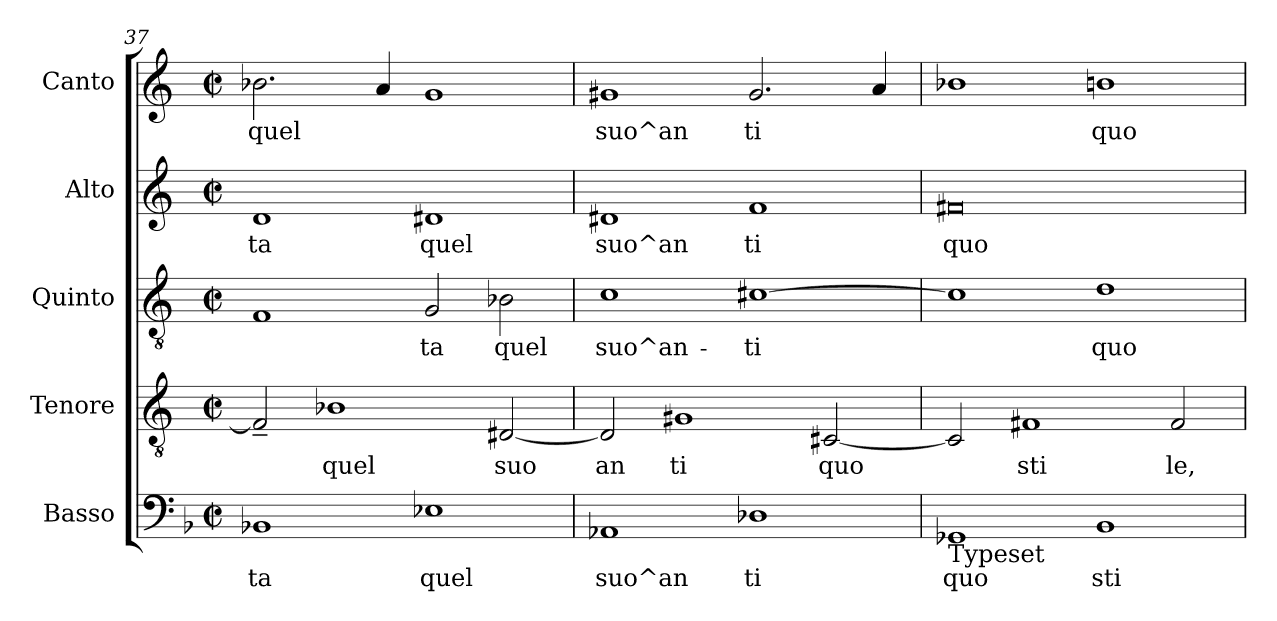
**kern	**text	**kern	**text	**kern	**text	**kern	**text	**kern	**text
*part5	*part5	*part4	*part4	*part3	*part3	*part2	*part2	*part1	*part1
*staff5	*staff5	*staff4	*staff4	*staff3	*staff3	*staff2	*staff2	*staff1	*staff1
*I"Basso	*	*I"Tenore	*	*I"Quinto	*	*I"Alto	*	*I"Canto	*
!!LO:PB:g=z
*clefF4	*	*clefGv2	*	*clefGv2	*	*clefG2	*	*clefG2	*
*	*	*ITrd-3c-5	*	*ITrd-3c-5	*	*ITrd-3c-5	*	*ITrd-3c-5	*
*k[b-]	*	*k[b-]	*	*k[b-]	*	*k[b-]	*	*k[b-]	*
*F:	*	*F:	*	*F:	*	*F:	*	*F:	*
*M2/2	*	*M2/2	*	*M2/2	*	*M2/2	*	*M2/2	*
*met(c|)	*	*met(c|)	*	*met(c|)	*	*met(c|)	*	*met(c|)	*
=37	=37	=37	=37	=37	=37	=37	=37	=37	=37
!	!LO:LY:b:cj	!	!LO:LY:b:cj	!	!LO:LY:b:cj	!	!LO:LY:b:cj	!	!LO:LY:b:cj
1BB-X	-ta	2B-~</]	.	1B-	--	1g	-ta	2.ee-X\	quel
!	!	!	!LO:LY:b:cj	!	!	!	!	!	!
.	.	1e-X	quel	.	.	.	.	.	.
!	!	!	!	!	!	!	!	!	!LO:LY:b:cj
.	.	.	.	.	.	.	.	4dd/	.
!	!LO:LY:b:cj	!	!	!	!LO:LY:b:cj	!	!LO:LY:b:cj	!	!LO:LY:b:cj
1E-X	quel	.	.	2c/	-ta	1g#X	quel	1cc	.
!	!	!	!LO:LY:b:cj	!	!LO:LY:b:cj	!	!	!	!
.	.	[<2G#X/	suo	2e-X\	quel	.	.	.	.
=38	=38	=38	=38	=38	=38	=38	=38	=38	=38
!	!LO:LY:b:cj	!	!LO:LY:b:cj	!	!LO:LY:b:cj	!	!LO:LY:b:cj	!	!LO:LY:b:cj
1AA-X	suo^an	2G#/]	an	1f	suo^an-	1g#X	suo^an	1cc#X	suo^an
!	!	!	!LO:LY:b:cj	!	!	!	!	!	!
.	.	1c#X	ti	.	.	.	.	.	.
!	!LO:LY:b:cj	!	!	!	!LO:LY:b:cj	!	!LO:LY:b:cj	!	!LO:LY:b:cj
1D-X	ti	.	.	[>1f#X	-ti-	1b-	ti	2.cc#/	ti
!	!	!	!LO:LY:b:cj	!	!	!	!	!	!
.	.	[<2F#X/	quo	.	.	.	.	.	.
!	!	!	!	!	!	!	!	!	!LO:LY:b:cj
.	.	.	.	.	.	.	.	4dd/	.
=39	=39	=39	=39	=39	=39	=39	=39	=39	=39
!LO:TX:b:t=Typeset	!	!	!	!	!	!	!	!	!
!	!LO:LY:b:cj	!	!LO:LY:b:cj	!	!LO:LY:b:cj	!	!LO:LY:b:cj	!	!LO:LY:b:cj
1GG-X	quo	2F#/]	.	1f#]	--	0bn	quo	1ee-X	.
!	!	!	!LO:LY:b:cj	!	!	!	!	!	!
.	.	1Bn	sti	.	.	.	.	.	.
!	!LO:LY:b:cj	!	!	!	!LO:LY:b:cj	!	!	!	!LO:LY:b:cj
1BB-	sti	.	.	1g	-quo	.	.	1een	quo
!	!	!	!LO:LY:b:cj	!	!	!	!	!	!
.	.	2B/	le,	.	.	.	.	.	.
=	=	=	=	=	=	=	=	=	=
*-	*-	*-	*-	*-	*-	*-	*-	*-	*-
